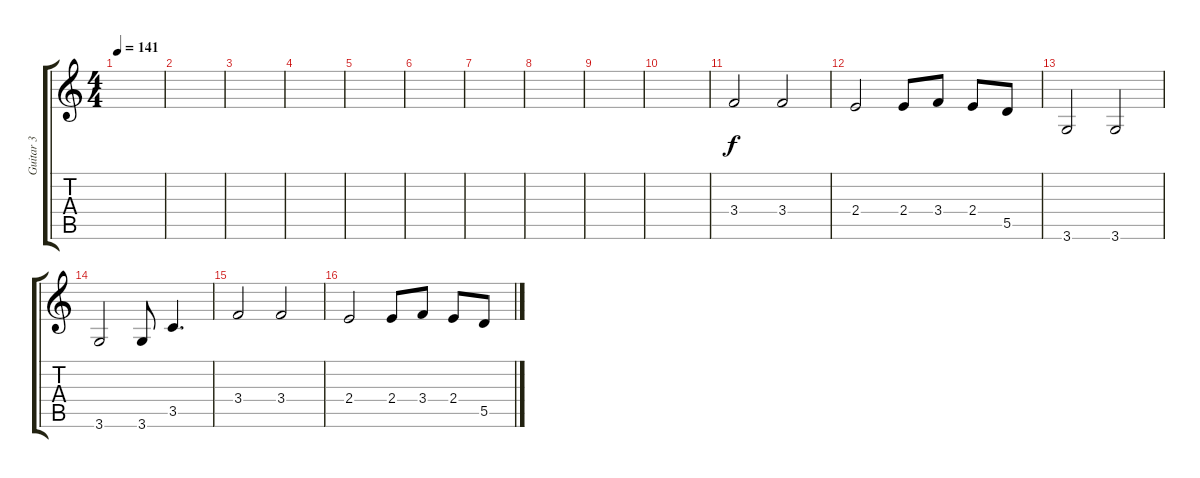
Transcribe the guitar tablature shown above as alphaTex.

\track ("Guitar 3" "Guitar 3") {instrument overdrivenguitar}
\staff {score tabs}
\tuning (E4 B3 G3 D3 A2 E2) {hide}
\ts (4 4)
\tempo 141
\clef g2
\ks c
|
|
|
|
|
|
|
|
|
|
3.4.2 3.4.2 |
2.4.2 2.4.8 3.4.8 2.4.8 5.5.8 |
3.6.2 3.6.2 |
3.6.2 3.6.8 3.5.4{d} |
3.4.2 3.4.2 |
2.4.2 2.4.8 3.4.8 2.4.8 5.5.8
